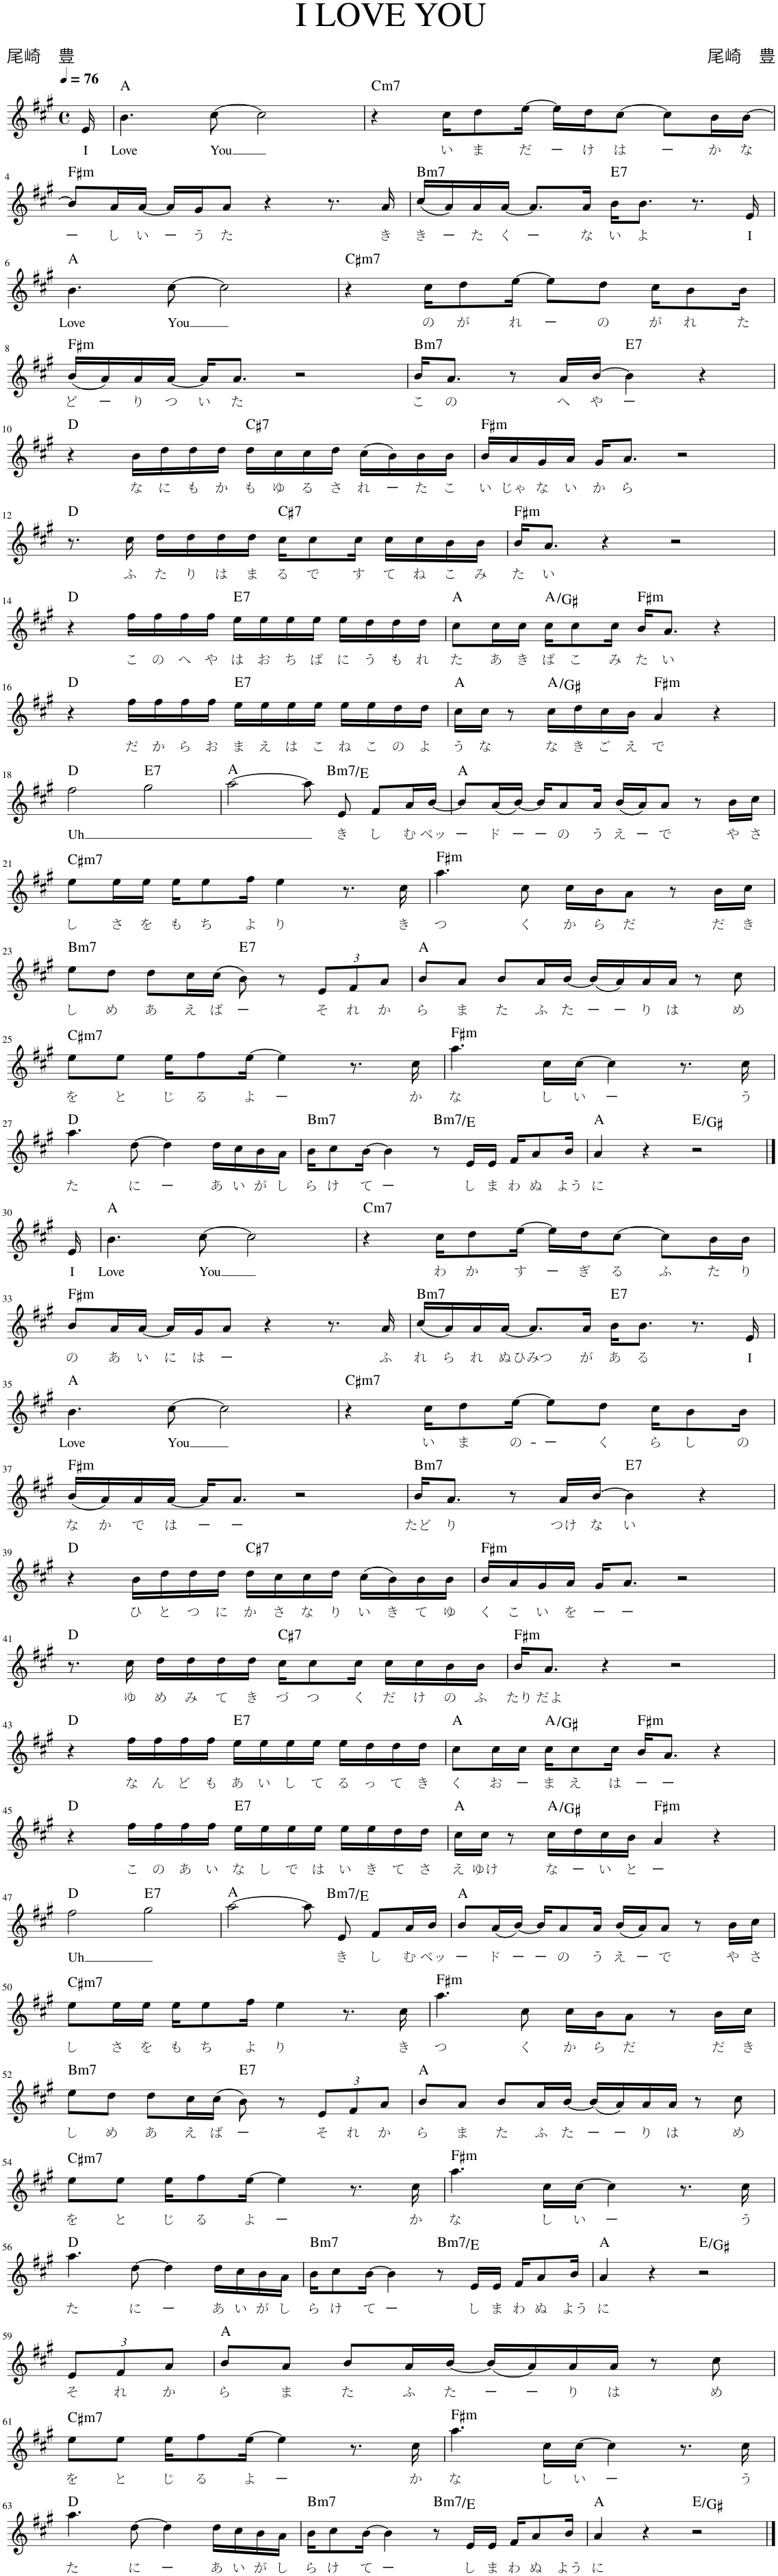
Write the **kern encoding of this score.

**kern	**text	**harte
*part1	*part1	*part1
*staff1	*staff1	*
*clefG2	*	*
*k[f#c#g#]	*	*
*A:	*	*
*M4/4	*	*
*met(c)	*	*
*MM76	*	*
=1	=1	=1
!	!LO:LY:b	!
16e/	I	.
=2	=2	=2
!	!LO:LY:b	!
4.b\	Love	A:maj
!	!LO:LY:b	!
[8cc#\	You	.
2cc#\]	.	.
=3	=3	=3
!	!	!LO:H:kt=m7
4r	.	C:min7
!	!LO:LY:b	!
16cc#\KL	い	.
!	!LO:LY:b	!
8dd\	ま	.
!	!LO:LY:b	!
[16ee\Jk	だ	.
!	!LO:LY:b	!
16ee\LL]	ー	.
!	!LO:LY:b	!
16dd\J	け	.
!	!LO:LY:b	!
[8cc#\J	は	.
!	!LO:LY:b	!
8cc#\L]	ー	.
!	!LO:LY:b	!
16b\L	か	.
!	!LO:LY:b	!
[16b\JJ	な	.
!!LO:LB:g=z
=4	=4	=4
!	!LO:LY:b	!LO:H:kt=m
8b/L]	ー	F#:min
!	!LO:LY:b	!
16a/L	し	.
!	!LO:LY:b	!
[16a/JJ	い	.
!	!LO:LY:b	!
16a/LL]	ー	.
!	!LO:LY:b	!
16g#/J	う	.
!	!LO:LY:b	!
8a/J	た	.
4r	.	.
8.r	.	.
!	!LO:LY:b	!
16a/	き	.
=5	=5	=5
!	!LO:LY:b	!LO:H:kt=m7
(16cc#/LL	き	B:min7
!	!LO:LY:b	!
16a/)	ー	.
!	!LO:LY:b	!
16a/	た	.
!	!LO:LY:b	!
[16a/JJ	く	.
!	!LO:LY:b	!
8.a/L]	ー	.
!	!LO:LY:b	!
16a/Jk	な	.
!	!LO:LY:b	!LO:H:kt=7
16b\KL	い	E:7
!	!LO:LY:b	!
8.b\J	よ	.
8.r	.	.
!	!LO:LY:b	!
16e/	I	.
!!LO:LB:g=z
=6	=6	=6
!	!LO:LY:b	!
4.b\	Love	A:maj
!	!LO:LY:b	!
[8cc#\	You	.
2cc#\]	.	.
=7	=7	=7
!	!	!LO:H:kt=m7
4r	.	C#:min7
!	!LO:LY:b	!
16cc#\KL	の	.
!	!LO:LY:b	!
8dd\	が	.
!	!LO:LY:b	!
[16ee\Jk	れ	.
!	!LO:LY:b	!
8ee\L]	ー	.
!	!LO:LY:b	!
8dd\J	の	.
!	!LO:LY:b	!
16cc#\KL	が	.
!	!LO:LY:b	!
8b\	れ	.
!	!LO:LY:b	!
16b\Jk	た	.
!!LO:LB:g=z
=8	=8	=8
!	!LO:LY:b	!LO:H:kt=m
(16b/LL	ど	F#:min
!	!LO:LY:b	!
16a/)	ー	.
!	!LO:LY:b	!
16a/	り	.
!	!LO:LY:b	!
[16a/JJ	つ	.
!	!LO:LY:b	!
16a/KL]	い	.
!	!LO:LY:b	!
8.a/J	た	.
2r	.	.
=9	=9	=9
!	!LO:LY:b	!LO:H:kt=m7
16b/KL	こ	B:min7
!	!LO:LY:b	!
8.a/J	の	.
8r	.	.
!	!LO:LY:b	!
16a/LL	へ	.
!	!LO:LY:b	!
[16b/JJ	や	.
!	!LO:LY:b	!LO:H:kt=7
4b\]	ー	E:7
4r	.	.
!!LO:LB:g=z
=10	=10	=10
4r	.	D:maj
!	!LO:LY:b	!
16b\LL	な	.
!	!LO:LY:b	!
16dd\	に	.
!	!LO:LY:b	!
16dd\	も	.
!	!LO:LY:b	!
16dd\JJ	か	.
!	!LO:LY:b	!LO:H:kt=7
16dd\LL	も	C#:7
!	!LO:LY:b	!
16cc#\	ゆ	.
!	!LO:LY:b	!
16cc#\	る	.
!	!LO:LY:b	!
16dd\JJ	さ	.
!	!LO:LY:b	!
(16cc#\LL	れ	.
!	!LO:LY:b	!
16b\)	ー	.
!	!LO:LY:b	!
16b\	た	.
!	!LO:LY:b	!
16b\JJ	こ	.
=11	=11	=11
!	!LO:LY:b	!LO:H:kt=m
16b/LL	い	F#:min
!	!LO:LY:b	!
16a/	じゃ	.
!	!LO:LY:b	!
16g#/	な	.
!	!LO:LY:b	!
16a/JJ	い	.
!	!LO:LY:b	!
16g#/KL	か	.
!	!LO:LY:b	!
8.a/J	ら	.
2r	.	.
!!LO:LB:g=z
=12	=12	=12
8.r	.	D:maj
!	!LO:LY:b	!
16cc#\	ふ	.
!	!LO:LY:b	!
16dd\LL	た	.
!	!LO:LY:b	!
16dd\	り	.
!	!LO:LY:b	!
16dd\	は	.
!	!LO:LY:b	!
16dd\JJ	ま	.
!	!LO:LY:b	!LO:H:kt=7
16cc#\KL	る	C#:7
!	!LO:LY:b	!
8cc#\	で	.
!	!LO:LY:b	!
16cc#\Jk	す	.
!	!LO:LY:b	!
16cc#\LL	て	.
!	!LO:LY:b	!
16cc#\	ね	.
!	!LO:LY:b	!
16b\	こ	.
!	!LO:LY:b	!
16b\JJ	み	.
=13	=13	=13
!	!LO:LY:b	!LO:H:kt=m
16b/KL	た	F#:min
!	!LO:LY:b	!
8.a/J	い	.
4r	.	.
2r	.	.
!!LO:LB:g=z
=14	=14	=14
4r	.	D:maj
!	!LO:LY:b	!
16ff#\LL	こ	.
!	!LO:LY:b	!
16ff#\	の	.
!	!LO:LY:b	!
16ff#\	へ	.
!	!LO:LY:b	!
16ff#\JJ	や	.
!	!LO:LY:b	!LO:H:kt=7
16ee\LL	は	E:7
!	!LO:LY:b	!
16ee\	お	.
!	!LO:LY:b	!
16ee\	ち	.
!	!LO:LY:b	!
16ee\JJ	ば	.
!	!LO:LY:b	!
16ee\LL	に	.
!	!LO:LY:b	!
16dd\	う	.
!	!LO:LY:b	!
16dd\	も	.
!	!LO:LY:b	!
16dd\JJ	れ	.
=15	=15	=15
!	!LO:LY:b	!
8cc#\L	た	A:maj
!	!LO:LY:b	!
16cc#\L	あ	.
!	!LO:LY:b	!
16cc#\JJ	き	.
!	!LO:LY:b	!
16cc#\KL	ば	A:maj/7
!	!LO:LY:b	!
8cc#\	こ	.
!	!LO:LY:b	!
16cc#\Jk	み	.
!	!LO:LY:b	!LO:H:kt=m
16b/KL	た	F#:min
!	!LO:LY:b	!
8.a/J	い	.
4r	.	.
!!LO:LB:g=z
=16	=16	=16
4r	.	D:maj
!	!LO:LY:b	!
16ff#\LL	だ	.
!	!LO:LY:b	!
16ff#\	か	.
!	!LO:LY:b	!
16ff#\	ら	.
!	!LO:LY:b	!
16ff#\JJ	お	.
!	!LO:LY:b	!LO:H:kt=7
16ee\LL	ま	E:7
!	!LO:LY:b	!
16ee\	え	.
!	!LO:LY:b	!
16ee\	は	.
!	!LO:LY:b	!
16ee\JJ	こ	.
!	!LO:LY:b	!
16ee\LL	ね	.
!	!LO:LY:b	!
16ee\	こ	.
!	!LO:LY:b	!
16dd\	の	.
!	!LO:LY:b	!
16dd\JJ	よ	.
=17	=17	=17
!	!LO:LY:b	!
16cc#\LL	う	A:maj
!	!LO:LY:b	!
16cc#\JJ	な	.
8r	.	.
!	!LO:LY:b	!
16cc#\LL	な	A:maj/7
!	!LO:LY:b	!
16dd\	き	.
!	!LO:LY:b	!
16cc#\	ご	.
!	!LO:LY:b	!
16b\JJ	え	.
!	!LO:LY:b	!LO:H:kt=m
4a/	で	F#:min
4r	.	.
!!LO:LB:g=z
=18	=18	=18
!	!LO:LY:b	!
2ff#\	Uh	D:maj
!	!	!LO:H:kt=7
2gg#\	.	E:7
=19	=19	=19
[2aa\	.	A:maj
8aa\]	.	.
!	!LO:LY:b	!LO:H:kt=m7
8e/	き	B:min7/4
!	!LO:LY:b	!
8f#/L	し	.
!	!LO:LY:b	!
16a/L	む	.
!	!LO:LY:b	!
[16b/JJ	ベッ	.
=20	=20	=20
!	!LO:LY:b	!
8b/L]	ー	A:maj
!	!LO:LY:b	!
(16a/L	ド	.
!	!LO:LY:b	!
[16b/JJ)	ー	.
!	!LO:LY:b	!
16b/KL]	ー	.
!	!LO:LY:b	!
8a/	の	.
!	!LO:LY:b	!
16a/Jk	う	.
!	!LO:LY:b	!
(16b/LL	え	.
!	!LO:LY:b	!
16a/J)	ー	.
!	!LO:LY:b	!
8a/J	で	.
8r	.	.
!	!LO:LY:b	!
16b\LL	や	.
!	!LO:LY:b	!
16cc#\JJ	さ	.
!!LO:LB:g=z
=21	=21	=21
!	!LO:LY:b	!LO:H:kt=m7
8ee\L	し	C#:min7
!	!LO:LY:b	!
16ee\L	さ	.
!	!LO:LY:b	!
16ee\JJ	を	.
!	!LO:LY:b	!
16ee\KL	も	.
!	!LO:LY:b	!
8ee\	ち	.
!	!LO:LY:b	!
16ff#\Jk	よ	.
!	!LO:LY:b	!
4ee\	り	.
8.r	.	.
!	!LO:LY:b	!
16cc#\	き	.
=22	=22	=22
!	!LO:LY:b	!LO:H:kt=m
4.aa\	つ	F#:min
!	!LO:LY:b	!
8cc#\	く	.
!	!LO:LY:b	!
16cc#\LL	か	.
!	!LO:LY:b	!
16b\J	ら	.
!	!LO:LY:b	!
8a\J	だ	.
8r	.	.
!	!LO:LY:b	!
16b\LL	だ	.
!	!LO:LY:b	!
16cc#\JJ	き	.
!!LO:LB:g=z
=23	=23	=23
!	!LO:LY:b	!LO:H:kt=m7
8ee\L	し	B:min7
!	!LO:LY:b	!
8dd\J	め	.
!	!LO:LY:b	!
8dd\L	あ	.
!	!LO:LY:b	!
16cc#\L	え	.
!	!LO:LY:b	!
(16cc#\JJ	ば	.
!	!LO:LY:b	!LO:H:kt=7
8b\)	ー	E:7
8r	.	.
*Xbrackettup	*	*
!	!LO:LY:b	!
12e/L	そ	.
!	!LO:LY:b	!
12f#/	れ	.
!	!LO:LY:b	!
12a/J	か	.
=24	=24	=24
!	!LO:LY:b	!
8b/L	ら	A:maj
!	!LO:LY:b	!
8a/J	ま	.
!	!LO:LY:b	!
8b/L	た	.
!	!LO:LY:b	!
16a/L	ふ	.
!	!LO:LY:b	!
[16b/JJ	た	.
!	!LO:LY:b	!
(16b/LL]	ー	.
!	!LO:LY:b	!
16a/)	ー	.
!	!LO:LY:b	!
16a/	り	.
!	!LO:LY:b	!
16a/JJ	は	.
8r	.	.
!	!LO:LY:b	!
8cc#\	め	.
!!LO:LB:g=z
=25	=25	=25
!	!LO:LY:b	!LO:H:kt=m7
8ee\L	を	C#:min7
!	!LO:LY:b	!
8ee\J	と	.
!	!LO:LY:b	!
16ee\KL	じ	.
!	!LO:LY:b	!
8ff#\	る	.
!	!LO:LY:b	!
[16ee\Jk	よ	.
!	!LO:LY:b	!
4ee\]	ー	.
8.r	.	.
!	!LO:LY:b	!
16cc#\	か	.
=26	=26	=26
!	!LO:LY:b	!LO:H:kt=m
4.aa\	な	F#:min
!	!LO:LY:b	!
16cc#\LL	し	.
!	!LO:LY:b	!
[16cc#\JJ	い	.
!	!LO:LY:b	!
4cc#\]	ー	.
8.r	.	.
!	!LO:LY:b	!
16cc#\	う	.
!!LO:LB:g=z
=27	=27	=27
!	!LO:LY:b	!
4.aa\	た	D:maj
!	!LO:LY:b	!
[8dd\	に	.
!	!LO:LY:b	!
4dd\]	ー	.
!	!LO:LY:b	!
16dd\LL	あ	.
!	!LO:LY:b	!
16cc#\	い	.
!	!LO:LY:b	!
16b\	が	.
!	!LO:LY:b	!
16a\JJ	し	.
=28	=28	=28
!	!LO:LY:b	!LO:H:kt=m7
16b\KL	ら	B:min7
!	!LO:LY:b	!
8cc#\	け	.
!	!LO:LY:b	!
[16b\Jk	て	.
!	!LO:LY:b	!
4b\]	ー	.
!	!	!LO:H:kt=m7
8r	.	B:min7/4
!	!LO:LY:b	!
16e/LL	し	.
!	!LO:LY:b	!
16e/JJ	ま	.
!	!LO:LY:b	!
16f#/KL	わ	.
!	!LO:LY:b	!
8a/	ぬ	.
!	!LO:LY:b	!
16b/Jk	よう	.
=29	=29	=29
!	!LO:LY:b	!
4a/	に	A:maj
4r	.	.
2r	.	E:maj/3
!!LO:LB:g=z
==30	==30	==30
!	!LO:LY:b	!
16e/	I	.
=31	=31	=31
!	!LO:LY:b	!
4.b\	Love	A:maj
!	!LO:LY:b	!
[8cc#\	You	.
2cc#\]	.	.
=32	=32	=32
!	!	!LO:H:kt=m7
4r	.	C:min7
!	!LO:LY:b	!
16cc#\KL	わ	.
!	!LO:LY:b	!
8dd\	か	.
!	!LO:LY:b	!
[16ee\Jk	す	.
!	!LO:LY:b	!
16ee\LL]	ー	.
!	!LO:LY:b	!
16dd\J	ぎ	.
!	!LO:LY:b	!
[8cc#\J	る	.
!	!LO:LY:b	!
8cc#\L]	ふ	.
!	!LO:LY:b	!
16b\L	た	.
!	!LO:LY:b	!
16b\JJ	り	.
!!LO:LB:g=z
=33	=33	=33
!	!LO:LY:b	!LO:H:kt=m
8b/L	の	F#:min
!	!LO:LY:b	!
16a/L	あ	.
!	!LO:LY:b	!
[16a/JJ	い	.
!	!LO:LY:b	!
16a/LL]	に	.
!	!LO:LY:b	!
16g#/J	は	.
!	!LO:LY:b	!
8a/J	ー	.
4r	.	.
8.r	.	.
!	!LO:LY:b	!
16a/	ふ	.
=34	=34	=34
!	!LO:LY:b	!LO:H:kt=m7
(16cc#/LL	れ	B:min7
!	!LO:LY:b	!
16a/)	ら	.
!	!LO:LY:b	!
16a/	れ	.
!	!LO:LY:b	!
[16a/JJ	ぬ	.
!	!LO:LY:b	!
8.a/L]	ひみつ	.
!	!LO:LY:b	!
16a/Jk	が	.
!	!LO:LY:b	!LO:H:kt=7
16b\KL	あ	E:7
!	!LO:LY:b	!
8.b\J	る	.
8.r	.	.
!	!LO:LY:b	!
16e/	I	.
!!LO:LB:g=z
=35	=35	=35
!	!LO:LY:b	!
4.b\	Love	A:maj
!	!LO:LY:b	!
[8cc#\	You	.
2cc#\]	.	.
=36	=36	=36
!	!	!LO:H:kt=m7
4r	.	C#:min7
!	!LO:LY:b	!
16cc#\KL	い	.
!	!LO:LY:b	!
8dd\	ま	.
!	!LO:LY:b	!
[16ee\Jk	の-	.
!	!LO:LY:b	!
8ee\L]	ー	.
!	!LO:LY:b	!
8dd\J	-く	.
!	!LO:LY:b	!
16cc#\KL	ら	.
!	!LO:LY:b	!
8b\	し	.
!	!LO:LY:b	!
16b\Jk	の	.
!!LO:LB:g=z
=37	=37	=37
!	!LO:LY:b	!LO:H:kt=m
(16b/LL	な	F#:min
!	!LO:LY:b	!
16a/)	か	.
!	!LO:LY:b	!
16a/	で	.
!	!LO:LY:b	!
[16a/JJ	は	.
!	!LO:LY:b	!
16a/KL]	ー	.
!	!LO:LY:b	!
8.a/J	ー	.
2r	.	.
=38	=38	=38
!	!LO:LY:b	!LO:H:kt=m7
16b/KL	たど	B:min7
!	!LO:LY:b	!
8.a/J	り	.
8r	.	.
!	!LO:LY:b	!
16a/LL	つけ	.
!	!LO:LY:b	!
[16b/JJ	な	.
!	!LO:LY:b	!LO:H:kt=7
4b\]	い	E:7
4r	.	.
!!LO:LB:g=z
=39	=39	=39
4r	.	D:maj
!	!LO:LY:b	!
16b\LL	ひ	.
!	!LO:LY:b	!
16dd\	と	.
!	!LO:LY:b	!
16dd\	つ	.
!	!LO:LY:b	!
16dd\JJ	に	.
!	!LO:LY:b	!LO:H:kt=7
16dd\LL	か	C#:7
!	!LO:LY:b	!
16cc#\	さ	.
!	!LO:LY:b	!
16cc#\	な	.
!	!LO:LY:b	!
16dd\JJ	り	.
!	!LO:LY:b	!
(16cc#\LL	い	.
!	!LO:LY:b	!
16b\)	き	.
!	!LO:LY:b	!
16b\	て	.
!	!LO:LY:b	!
16b\JJ	ゆ	.
=40	=40	=40
!	!LO:LY:b	!LO:H:kt=m
16b/LL	く	F#:min
!	!LO:LY:b	!
16a/	こ	.
!	!LO:LY:b	!
16g#/	い	.
!	!LO:LY:b	!
16a/JJ	を	.
!	!LO:LY:b	!
16g#/KL	ー	.
!	!LO:LY:b	!
8.a/J	ー	.
2r	.	.
!!LO:LB:g=z
=41	=41	=41
8.r	.	D:maj
!	!LO:LY:b	!
16cc#\	ゆ	.
!	!LO:LY:b	!
16dd\LL	め	.
!	!LO:LY:b	!
16dd\	み	.
!	!LO:LY:b	!
16dd\	て	.
!	!LO:LY:b	!
16dd\JJ	き	.
!	!LO:LY:b	!LO:H:kt=7
16cc#\KL	づ	C#:7
!	!LO:LY:b	!
8cc#\	つ	.
!	!LO:LY:b	!
16cc#\Jk	く	.
!	!LO:LY:b	!
16cc#\LL	だ	.
!	!LO:LY:b	!
16cc#\	け	.
!	!LO:LY:b	!
16b\	の	.
!	!LO:LY:b	!
16b\JJ	ふ	.
=42	=42	=42
!	!LO:LY:b	!LO:H:kt=m
16b/KL	たり	F#:min
!	!LO:LY:b	!
8.a/J	だよ	.
4r	.	.
2r	.	.
!!LO:LB:g=z
=43	=43	=43
4r	.	D:maj
!	!LO:LY:b	!
16ff#\LL	な	.
!	!LO:LY:b	!
16ff#\	ん	.
!	!LO:LY:b	!
16ff#\	ど	.
!	!LO:LY:b	!
16ff#\JJ	も	.
!	!LO:LY:b	!LO:H:kt=7
16ee\LL	あ	E:7
!	!LO:LY:b	!
16ee\	い	.
!	!LO:LY:b	!
16ee\	し	.
!	!LO:LY:b	!
16ee\JJ	て	.
!	!LO:LY:b	!
16ee\LL	る	.
!	!LO:LY:b	!
16dd\	っ	.
!	!LO:LY:b	!
16dd\	て	.
!	!LO:LY:b	!
16dd\JJ	き	.
=44	=44	=44
!	!LO:LY:b	!
8cc#\L	く	A:maj
!	!LO:LY:b	!
16cc#\L	お	.
!	!LO:LY:b	!
16cc#\JJ	ー	.
!	!LO:LY:b	!
16cc#\KL	ま	A:maj/7
!	!LO:LY:b	!
8cc#\	え	.
!	!LO:LY:b	!
16cc#\Jk	は	.
!	!LO:LY:b	!LO:H:kt=m
16b/KL	ー	F#:min
!	!LO:LY:b	!
8.a/J	ー	.
4r	.	.
!!LO:LB:g=z
=45	=45	=45
4r	.	D:maj
!	!LO:LY:b	!
16ff#\LL	こ	.
!	!LO:LY:b	!
16ff#\	の	.
!	!LO:LY:b	!
16ff#\	あ	.
!	!LO:LY:b	!
16ff#\JJ	い	.
!	!LO:LY:b	!LO:H:kt=7
16ee\LL	な	E:7
!	!LO:LY:b	!
16ee\	し	.
!	!LO:LY:b	!
16ee\	で	.
!	!LO:LY:b	!
16ee\JJ	は	.
!	!LO:LY:b	!
16ee\LL	い	.
!	!LO:LY:b	!
16ee\	き	.
!	!LO:LY:b	!
16dd\	て	.
!	!LO:LY:b	!
16dd\JJ	さ	.
=46	=46	=46
!	!LO:LY:b	!
16cc#\LL	え	A:maj
!	!LO:LY:b	!
16cc#\JJ	ゆけ	.
8r	.	.
!	!LO:LY:b	!
16cc#\LL	な	A:maj/7
!	!LO:LY:b	!
16dd\	ー	.
!	!LO:LY:b	!
16cc#\	い	.
!	!LO:LY:b	!
16b\JJ	と	.
!	!LO:LY:b	!LO:H:kt=m
4a/	ー	F#:min
4r	.	.
!!LO:LB:g=z
=47	=47	=47
!	!LO:LY:b	!
2ff#\	Uh	D:maj
!	!	!LO:H:kt=7
2gg#\	.	E:7
=48	=48	=48
[2aa\	.	A:maj
8aa\]	.	.
!	!LO:LY:b	!LO:H:kt=m7
8e/	き	B:min7/4
!	!LO:LY:b	!
8f#/L	し	.
!	!LO:LY:b	!
16a/L	む	.
!	!LO:LY:b	!
16b/JJ	ベッ	.
=49	=49	=49
!	!LO:LY:b	!
8b/L	ー	A:maj
!	!LO:LY:b	!
(16a/L	ド	.
!	!LO:LY:b	!
[16b/JJ)	ー	.
!	!LO:LY:b	!
16b/KL]	ー	.
!	!LO:LY:b	!
8a/	の	.
!	!LO:LY:b	!
16a/Jk	う	.
!	!LO:LY:b	!
(16b/LL	え	.
!	!LO:LY:b	!
16a/J)	ー	.
!	!LO:LY:b	!
8a/J	で	.
8r	.	.
!	!LO:LY:b	!
16b\LL	や	.
!	!LO:LY:b	!
16cc#\JJ	さ	.
!!LO:LB:g=z
=50	=50	=50
!	!LO:LY:b	!LO:H:kt=m7
8ee\L	し	C#:min7
!	!LO:LY:b	!
16ee\L	さ	.
!	!LO:LY:b	!
16ee\JJ	を	.
!	!LO:LY:b	!
16ee\KL	も	.
!	!LO:LY:b	!
8ee\	ち	.
!	!LO:LY:b	!
16ff#\Jk	よ	.
!	!LO:LY:b	!
4ee\	り	.
8.r	.	.
!	!LO:LY:b	!
16cc#\	き	.
=51	=51	=51
!	!LO:LY:b	!LO:H:kt=m
4.aa\	つ	F#:min
!	!LO:LY:b	!
8cc#\	く	.
!	!LO:LY:b	!
16cc#\LL	か	.
!	!LO:LY:b	!
16b\J	ら	.
!	!LO:LY:b	!
8a\J	だ	.
8r	.	.
!	!LO:LY:b	!
16b\LL	だ	.
!	!LO:LY:b	!
16cc#\JJ	き	.
!!LO:LB:g=z
=52	=52	=52
!	!LO:LY:b	!LO:H:kt=m7
8ee\L	し	B:min7
!	!LO:LY:b	!
8dd\J	め	.
!	!LO:LY:b	!
8dd\L	あ	.
!	!LO:LY:b	!
16cc#\L	え	.
!	!LO:LY:b	!
(16cc#\JJ	ば	.
!	!LO:LY:b	!LO:H:kt=7
8b\)	ー	E:7
8r	.	.
!	!LO:LY:b	!
12e/L	そ	.
!	!LO:LY:b	!
12f#/	れ	.
!	!LO:LY:b	!
12a/J	か	.
=53	=53	=53
!	!LO:LY:b	!
8b/L	ら	A:maj
!	!LO:LY:b	!
8a/J	ま	.
!	!LO:LY:b	!
8b/L	た	.
!	!LO:LY:b	!
16a/L	ふ	.
!	!LO:LY:b	!
[16b/JJ	た	.
!	!LO:LY:b	!
(16b/LL]	ー	.
!	!LO:LY:b	!
16a/)	ー	.
!	!LO:LY:b	!
16a/	り	.
!	!LO:LY:b	!
16a/JJ	は	.
8r	.	.
!	!LO:LY:b	!
8cc#\	め	.
!!LO:LB:g=z
=54	=54	=54
!	!LO:LY:b	!LO:H:kt=m7
8ee\L	を	C#:min7
!	!LO:LY:b	!
8ee\J	と	.
!	!LO:LY:b	!
16ee\KL	じ	.
!	!LO:LY:b	!
8ff#\	る	.
!	!LO:LY:b	!
[16ee\Jk	よ	.
!	!LO:LY:b	!
4ee\]	ー	.
8.r	.	.
!	!LO:LY:b	!
16cc#\	か	.
=55	=55	=55
!	!LO:LY:b	!LO:H:kt=m
4.aa\	な	F#:min
!	!LO:LY:b	!
16cc#\LL	し	.
!	!LO:LY:b	!
[16cc#\JJ	い	.
!	!LO:LY:b	!
4cc#\]	ー	.
8.r	.	.
!	!LO:LY:b	!
16cc#\	う	.
!!LO:LB:g=z
=56	=56	=56
!	!LO:LY:b	!
4.aa\	た	D:maj
!	!LO:LY:b	!
[8dd\	に	.
!	!LO:LY:b	!
4dd\]	ー	.
!	!LO:LY:b	!
16dd\LL	あ	.
!	!LO:LY:b	!
16cc#\	い	.
!	!LO:LY:b	!
16b\	が	.
!	!LO:LY:b	!
16a\JJ	し	.
=57	=57	=57
!	!LO:LY:b	!LO:H:kt=m7
16b\KL	ら	B:min7
!	!LO:LY:b	!
8cc#\	け	.
!	!LO:LY:b	!
[16b\Jk	て	.
!	!LO:LY:b	!
4b\]	ー	.
!	!	!LO:H:kt=m7
8r	.	B:min7/4
!	!LO:LY:b	!
16e/LL	し	.
!	!LO:LY:b	!
16e/JJ	ま	.
!	!LO:LY:b	!
16f#/KL	わ	.
!	!LO:LY:b	!
8a/	ぬ	.
!	!LO:LY:b	!
16b/Jk	よう	.
=58	=58	=58
!	!LO:LY:b	!
4a/	に	A:maj
4r	.	.
2r	.	E:maj/3
!!LO:LB:g=z
=59	=59	=59
!	!LO:LY:b	!
12e/L	そ	.
!	!LO:LY:b	!
12f#/	れ	.
!	!LO:LY:b	!
12a/J	か	.
=60	=60	=60
!	!LO:LY:b	!
8b/L	ら	A:maj
!	!LO:LY:b	!
8a/J	ま	.
!	!LO:LY:b	!
8b/L	た	.
!	!LO:LY:b	!
16a/L	ふ	.
!	!LO:LY:b	!
[16b/JJ	た	.
!	!LO:LY:b	!
(16b/LL]	ー	.
!	!LO:LY:b	!
16a/)	ー	.
!	!LO:LY:b	!
16a/	り	.
!	!LO:LY:b	!
16a/JJ	は	.
8r	.	.
!	!LO:LY:b	!
8cc#\	め	.
!!LO:LB:g=z
=61	=61	=61
!	!LO:LY:b	!LO:H:kt=m7
8ee\L	を	C#:min7
!	!LO:LY:b	!
8ee\J	と	.
!	!LO:LY:b	!
16ee\KL	じ	.
!	!LO:LY:b	!
8ff#\	る	.
!	!LO:LY:b	!
[16ee\Jk	よ	.
!	!LO:LY:b	!
4ee\]	ー	.
8.r	.	.
!	!LO:LY:b	!
16cc#\	か	.
=62	=62	=62
!	!LO:LY:b	!LO:H:kt=m
4.aa\	な	F#:min
!	!LO:LY:b	!
16cc#\LL	し	.
!	!LO:LY:b	!
[16cc#\JJ	い	.
!	!LO:LY:b	!
4cc#\]	ー	.
8.r	.	.
!	!LO:LY:b	!
16cc#\	う	.
!!LO:LB:g=z
=63	=63	=63
!	!LO:LY:b	!
4.aa\	た	D:maj
!	!LO:LY:b	!
[8dd\	に	.
!	!LO:LY:b	!
4dd\]	ー	.
!	!LO:LY:b	!
16dd\LL	あ	.
!	!LO:LY:b	!
16cc#\	い	.
!	!LO:LY:b	!
16b\	が	.
!	!LO:LY:b	!
16a\JJ	し	.
=64	=64	=64
!	!LO:LY:b	!LO:H:kt=m7
16b\KL	ら	B:min7
!	!LO:LY:b	!
8cc#\	け	.
!	!LO:LY:b	!
[16b\Jk	て	.
!	!LO:LY:b	!
4b\]	ー	.
!	!	!LO:H:kt=m7
8r	.	B:min7/4
!	!LO:LY:b	!
16e/LL	し	.
!	!LO:LY:b	!
16e/JJ	ま	.
!	!LO:LY:b	!
16f#/KL	わ	.
!	!LO:LY:b	!
8a/	ぬ	.
!	!LO:LY:b	!
16b/Jk	よう	.
=65	=65	=65
!	!LO:LY:b	!
4a/	に	A:maj
4r	.	.
2r	.	E:maj/3
==	==	==
*-	*-	*-
